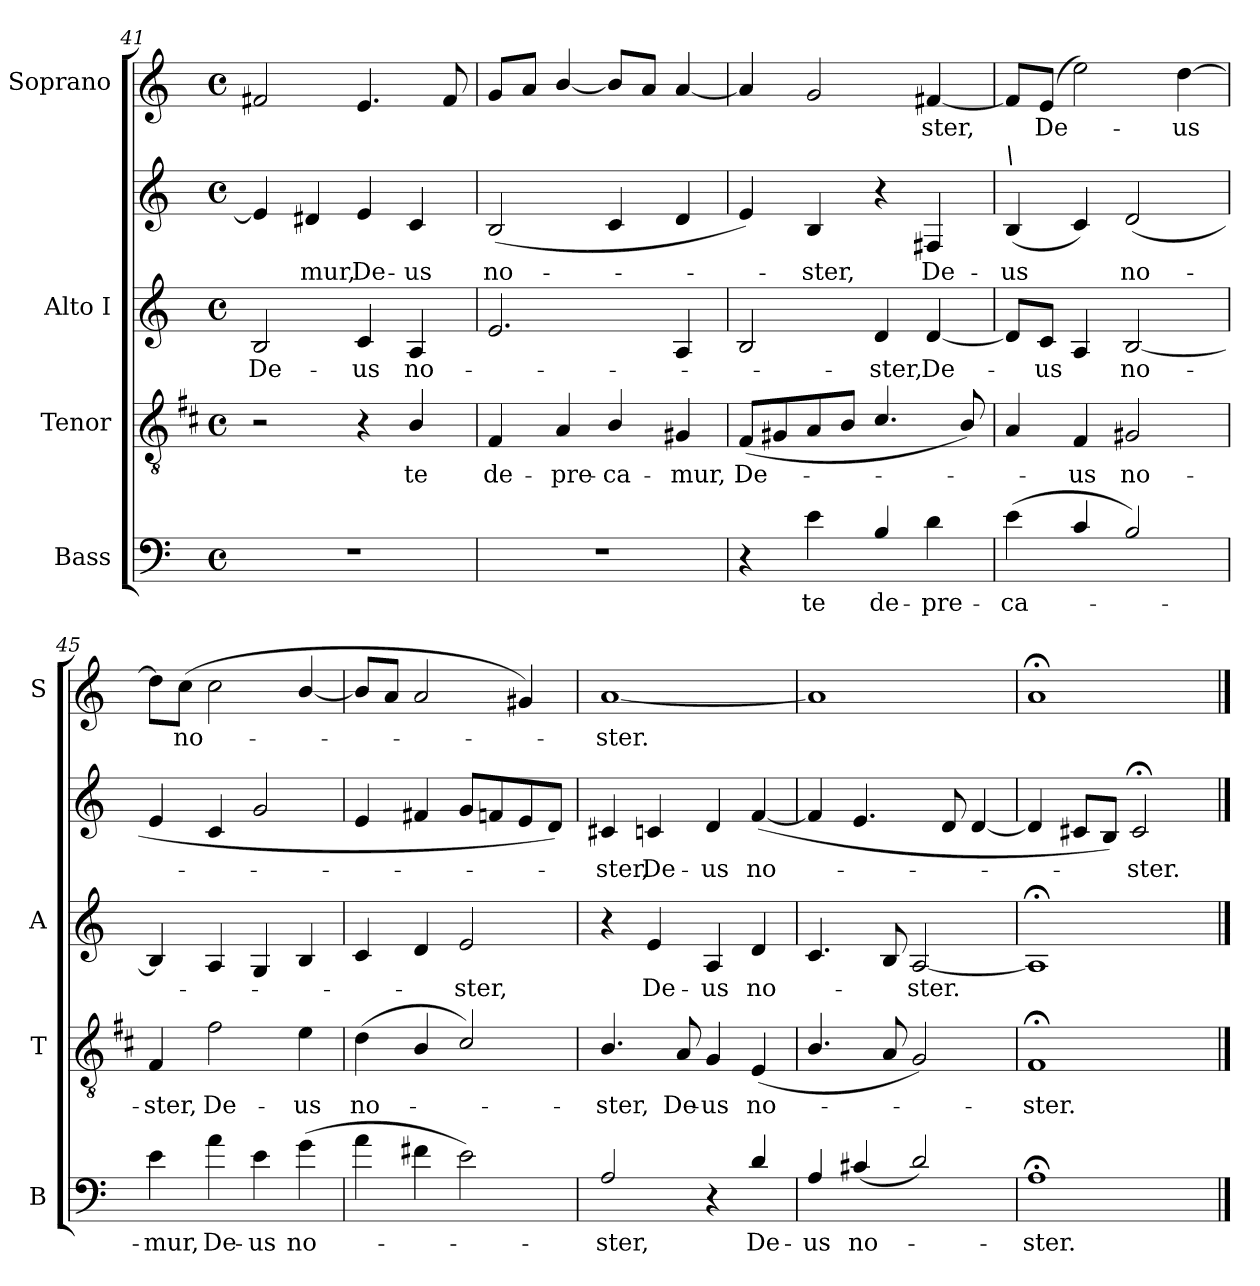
**kern	**text	**kern	**text	**kern	**text	**kern	**text	**kern	**text
*part4	*part4	*part3	*part3	*part2	*part2	*part2	*part2	*part1	*part1
*staff5	*staff5	*staff4	*staff4	*staff3	*staff3	*staff2	*staff2	*staff1	*staff1
*I"Bass	*	*I"Tenor	*	*I"Alto I	*	*	*	*I"Soprano	*
*I'B	*	*I'T	*	*I'A	*	*	*	*I'S	*
*clefF4	*	*clefGv2	*	*clefG2	*	*clefG2	*	*clefG2	*
*ITrd7c12	*	*ITrd1c2	*	*	*	*	*	*	*
*k[]	*	*k[]	*	*k[]	*	*k[]	*	*k[]	*
*M4/4	*	*M4/4	*	*M4/4	*	*M4/4	*	*M4/4	*
*met(c)	*	*met(c)	*	*met(c)	*	*met(c)	*	*met(c)	*
=41	=41	=41	=41	=41	=41	=41	=41	=41	=41
!	!	!	!	!	!LO:LY:b	!	!	!	!
1r	.	2r	.	2B/	De-	4e/]	.	2f#X/	.
!	!	!	!	!	!	!	!LO:LY:b	!	!
.	.	.	.	.	.	4d#X/	mur,	.	.
!	!	!	!	!	!LO:LY:b	!	!LO:LY:b	!	!
.	.	4r	.	4c/	-us	4e/	De-	4.e/	.
!	!	!	!LO:LY:b	!	!LO:LY:b	!	!LO:LY:b	!	!
.	.	4A/	te	4A/	no-	4c/	-us	.	.
.	.	.	.	.	.	.	.	8f#/	.
=42	=42	=42	=42	=42	=42	=42	=42	=42	=42
!	!	!	!LO:LY:b	!	!	!	!LO:LY:b	!	!
1r	.	4E/	de-	2.e/	.	(<2B/	no-	8g/L	.
.	.	.	.	.	.	.	.	8a/J	.
!	!	!	!LO:LY:b	!	!	!	!	!	!
.	.	4G/	-pre-	.	.	.	.	[4b/	.
!	!	!	!LO:LY:b	!	!	!	!	!	!
.	.	4A/	-ca-	.	.	4c/	.	8b/L]	.
.	.	.	.	.	.	.	.	8a/J	.
!	!	!	!LO:LY:b	!	!	!	!	!	!
.	.	4F#X/	-mur,	4A/	.	4d/	.	[4a/	.
=43	=43	=43	=43	=43	=43	=43	=43	=43	=43
!	!	!	!LO:LY:b	!	!	!	!	!	!
4r	.	(<8E/L	De-	2B/	.	4e/)	.	4a/]	.
.	.	8F#X/	.	.	.	.	.	.	.
!	!LO:LY:b	!	!	!	!	!	!LO:LY:b	!	!
4E\	te	8G/	.	.	.	4B/	ster,	2g/	.
.	.	8A/J	.	.	.	.	.	.	.
!	!LO:LY:b	!	!	!	!LO:LY:b	!	!	!	!
4BB/	de-	4.B/	.	4d/	-ster,	4r	.	.	.
!	!LO:LY:b	!	!	!	!LO:LY:b	!	!LO:LY:b	!	!LO:LY:b
4D\	-pre-	.	.	[4d/	De-	4F#X/	De-	[4f#X/	ster,
.	.	8A/)	.	.	.	.	.	.	.
=44	=44	=44	=44	=44	=44	=44	=44	=44	=44
!	!	!	!	!	!	!LO:TX:a:i:t=\	!	!	!
!	!LO:LY:b	!	!	!	!	!	!LO:LY:b	!	!
(<4E\	-ca-	4G/	.	8d/L]	.	(<4B/	us	8f#/L]	.
!	!	!	!	!	!LO:LY:b	!	!	!	!LO:LY:b
.	.	.	.	8c/J	us	.	.	(>8e/J	De-
!	!	!	!LO:LY:b	!	!	!	!	!	!
4C/	.	4E/	us	4A/	.	4c/)	.	2ee\)	.
!	!	!	!LO:LY:b	!	!LO:LY:b	!	!LO:LY:b	!	!
2BB/)	.	2F#X/	no-	[2B/	no-	(<2d/	no-	.	.
!	!	!	!	!	!	!	!	!	!LO:LY:b
.	.	.	.	.	.	.	.	[4dd\	us
!!LO:PB:g=z
=45	=45	=45	=45	=45	=45	=45	=45	=45	=45
!	!LO:LY:b	!	!LO:LY:b	!	!	!	!	!	!
4E\	mur,	4E/	-ster,	4B/]	.	4e/	.	8dd\L]	.
!	!	!	!	!	!	!	!	!	!LO:LY:b
.	.	.	.	.	.	.	.	(>8cc\J	no-
!	!LO:LY:b	!	!LO:LY:b	!	!	!	!	!	!
4A\	De-	2e\	De-	4A/	.	4c/	.	2cc\	.
!	!LO:LY:b	!	!	!	!	!	!	!	!
4E\	-us	.	.	4G/	.	2g/	.	.	.
!	!LO:LY:b	!	!LO:LY:b	!	!	!	!	!	!
(>4G\	no-	4d\	-us	4B/	.	.	.	[4b/	.
=46	=46	=46	=46	=46	=46	=46	=46	=46	=46
!	!	!	!LO:LY:b	!	!	!	!	!	!
4A\	.	(<4c\	no-	4c/	.	4e/	.	8b/L]	.
.	.	.	.	.	.	.	.	8a/J	.
4F#X\	.	4A/	.	4d/	.	4f#X/	.	2a/	.
!	!	!	!	!	!LO:LY:b	!	!	!	!
2E\)	.	2B/)	.	2e/	ster,	8g/L	.	.	.
.	.	.	.	.	.	8fn/	.	.	.
.	.	.	.	.	.	8e/	.	4g#X/)	.
.	.	.	.	.	.	8d/J)	.	.	.
=47	=47	=47	=47	=47	=47	=47	=47	=47	=47
!	!LO:LY:b	!	!LO:LY:b	!	!	!	!LO:LY:b	!	!LO:LY:b
*	*	*	*	*	*	*	*	*^	*
*	*	*	*	*	*	*	*	*	*^	*
*	*	*	*	*	*	*	*	*	*	*^	*
2AA/	ster,	4.A/	ster,	4r	.	4c#X/	ster,	[1a	4ryy	2ryy	2.ryy	ster.
*	*	*	*	*	*	*	*	*MM79	*	*	*	*
!	!	!	!	!	!LO:LY:b	!	!LO:LY:b	!	!	!	!	!
.	.	.	.	4e/	De-	4cn/	De-	.	2.ryy	.	.	.
!	!	!	!LO:LY:b	!	!	!	!	!	!	!	!	!
.	.	8G/	De-	.	.	.	.	.	.	.	.	.
*	*	*	*	*	*	*	*	*MM77	*	*	*	*
!	!	!	!LO:LY:b	!	!LO:LY:b	!	!LO:LY:b	!	!	!	!	!
4r	.	4F/	-us	4A/	-us	4d/	-us	.	.	2ryy	.	.
*	*	*	*	*	*	*	*	*MM76	*	*	*	*
!	!LO:LY:b	!	!LO:LY:b	!	!LO:LY:b	!	!LO:LY:b	!	!	!	!	!
4D/	De-	(<4D/	no-	4d/	no-	(<[4f/	no-	.	.	.	4ryy	.
=48	=48	=48	=48	=48	=48	=48	=48	=48	=48	=48	=48	=48
*	*	*	*	*	*	*	*	*MM75	*	*	*	*
!	!LO:LY:b	!	!	!	!	!	!	!	!	!	!	!
4AA/	-us	4.A/	.	4.c/	.	4f/]	.	1a]	4ryy	2ryy	2.ryy	.
*	*	*	*	*	*	*	*	*MM73	*	*	*	*
!	!LO:LY:b	!	!	!	!	!	!	!	!	!	!	!
(<4C#X/	no-	.	.	.	.	4.e/	.	.	2.ryy	.	.	.
.	.	8G/	.	8B/	.	.	.	.	.	.	.	.
!	!	!	!	!	!LO:LY:b	!	!	!	!	!	!	!
2D/)	.	2F/)	.	[2A/	ster.	.	.	.	.	8ryy	.	.
*	*	*	*	*	*	*	*	*MM72	*	*	*	*
.	.	.	.	.	.	8d/	.	.	.	4.ryy	.	.
*	*	*	*	*	*	*	*	*MM71	*	*	*	*
.	.	.	.	.	.	[4d/	.	.	.	.	4ryy	.
=49	=49	=49	=49	=49	=49	=49	=49	=49	=49	=49	=49	=49
*	*	*	*	*	*	*	*	*MM69	*	*	*	*
!	!LO:LY:b	!	!LO:LY:b	!	!	!	!	!	!	!	!	!
1AA;<	ster.	1E;<	ster.	1A;<]	.	4d/]	.	1a;<	4ryy	4.ryy	2ryy	.
*	*	*	*	*	*	*	*	*MM68	*	*	*	*
.	.	.	.	.	.	8c#X/L	.	.	2.ryy	.	.	.
*	*	*	*	*	*	*	*	*MM68	*	*	*	*
.	.	.	.	.	.	8B/J)	.	.	.	2ryy	.	.
*	*	*	*	*	*	*	*	*MM68	*	*	*	*
!	!	!	!	!	!	!	!LO:LY:b	!	!	!	!	!
.	.	.	.	.	.	2c#;</	ster.	.	.	.	2ryy	.
.	.	.	.	.	.	.	.	.	.	8ryy	.	.
*	*	*	*	*	*	*	*	*v	*v	*v	*v	*
==	==	==	==	==	==	==	==	==	==
*-	*-	*-	*-	*-	*-	*-	*-	*-	*-
